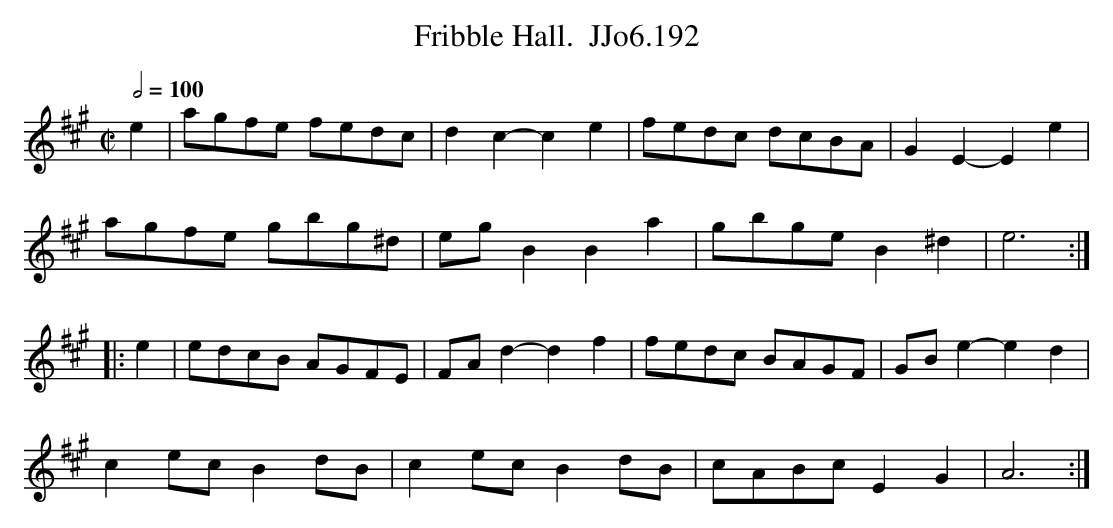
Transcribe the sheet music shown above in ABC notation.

X:1
T:Fribble Hall.  JJo6.192
M:C|
L:1/8
Q:1/2=100
K:A
e2| agfe fedc|d2c2-c2e2|fedc dcBA|G2E2-E2 e2|
agfe gbg^d|eg B2 B2a2|gbge B2 ^d2|e6 :|
|:e2|edcB AGFE|FA d2-d2 f2|fedc BAGF|GB e2-e2 d2|
c2 ec B2dB|c2ec B2 dB|cABc E2G2|A6 :|
